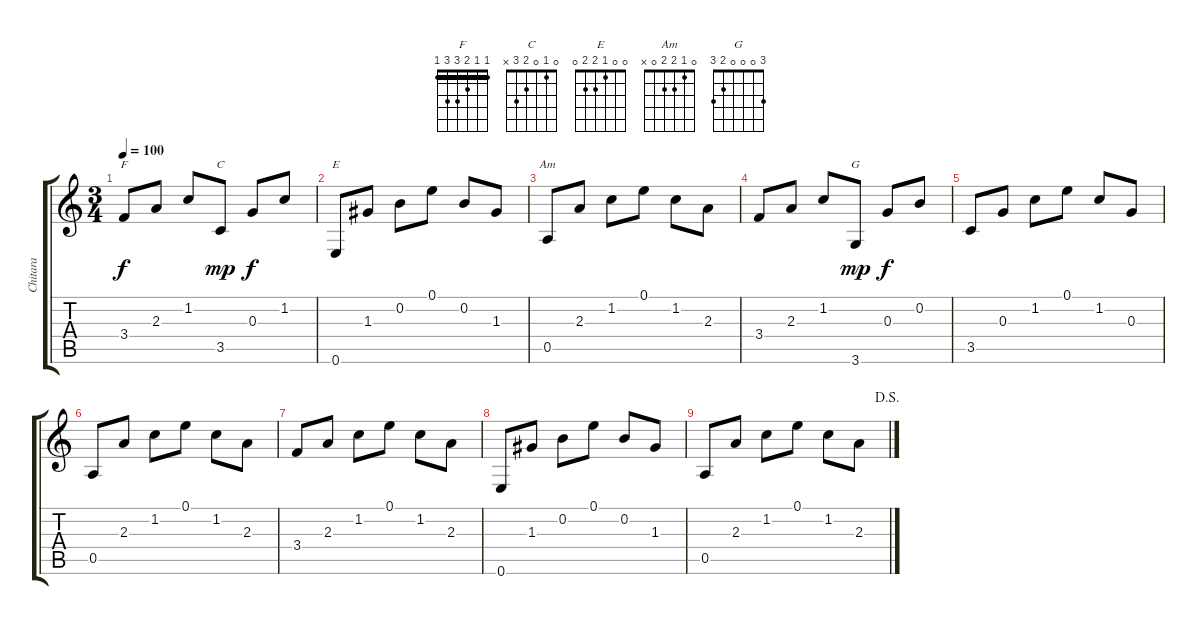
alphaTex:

\track ("Chitara" "Chitara") {instrument acousticguitarsteel}
\staff {score tabs}
\tuning (E4 B3 G3 D3 A2 E2) {hide}
\chord ("F" 1 1 2 3 3 1) {barre 1}
\chord ("C" 0 1 0 2 3 x)
\chord ("E" 0 0 1 2 2 0)
\chord ("Am" 0 1 2 2 0 x)
\chord ("G" 3 0 0 0 2 3)
\ts (3 4)
\tempo 100
\clef g2
\ks c
3.4.8{ch "F" dy f} 2.3.8 1.2.8 3.5.8{ch "C" dy mp} 0.3.8{dy f} 1.2.8 |
0.6.8{ch "E"} 1.3.8 0.2.8 0.1.8 0.2.8 1.3.8 |
0.5.8{ch "Am"} 2.3.8 1.2.8 0.1.8 1.2.8 2.3.8 |
3.4.8 2.3.8 1.2.8 3.6.8{ch "G" dy mp} 0.3.8{dy f} 0.2.8 |
3.5.8 0.3.8 1.2.8 0.1.8 1.2.8 0.3.8 |
0.5.8 2.3.8 1.2.8 0.1.8 1.2.8 2.3.8 |
3.4.8 2.3.8 1.2.8 0.1.8 1.2.8 2.3.8 |
0.6.8 1.3.8 0.2.8 0.1.8 0.2.8 1.3.8 |
\jump dalsegno
0.5.8 2.3.8 1.2.8 0.1.8 1.2.8 2.3.8
